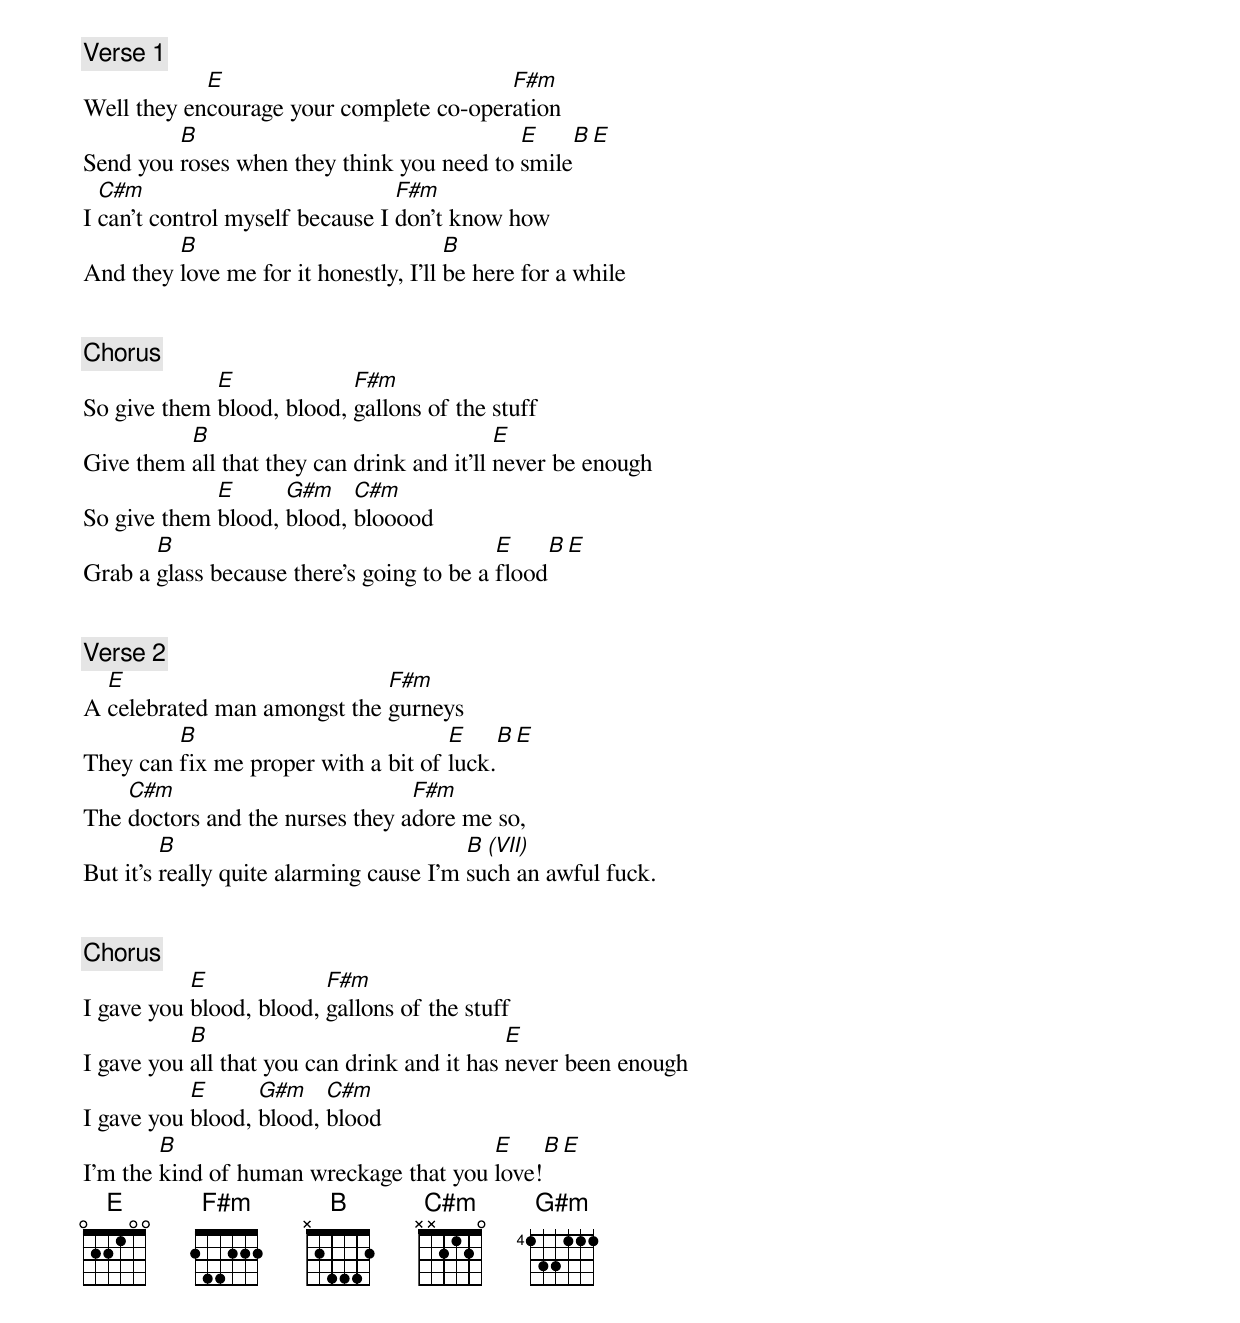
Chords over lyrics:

[Verse 1]
            E                            F#m
Well they encourage your complete co-operation
         B                                 E     B E
Send you roses when they think you need to smile
  C#m                            F#m
I can't control myself because I don't know how
         B                             B
And they love me for it honestly, I'll be here for a while


[Chorus]
             E             F#m
So give them blood, blood, gallons of the stuff
          B                                 E
Give them all that they can drink and it'll never be enough
             E      G#m    C#m
So give them blood, blood, blooood
       B                                   E     B E
Grab a glass because there's going to be a flood


[Verse 2]
  E                          F#m
A celebrated man amongst the gurneys
         B                           E    B E
They can fix me proper with a bit of luck.
    C#m                          F#m
The doctors and the nurses they adore me so,
         B                               B (VII)
But it's really quite alarming cause I'm such an awful fuck.


[Chorus]
           E             F#m
I gave you blood, blood, gallons of the stuff
           B                                 E
I gave you all that you can drink and it has never been enough
           E      G#m    C#m
I gave you blood, blood, blood
        B                               E     B E
I'm the kind of human wreckage that you love!
